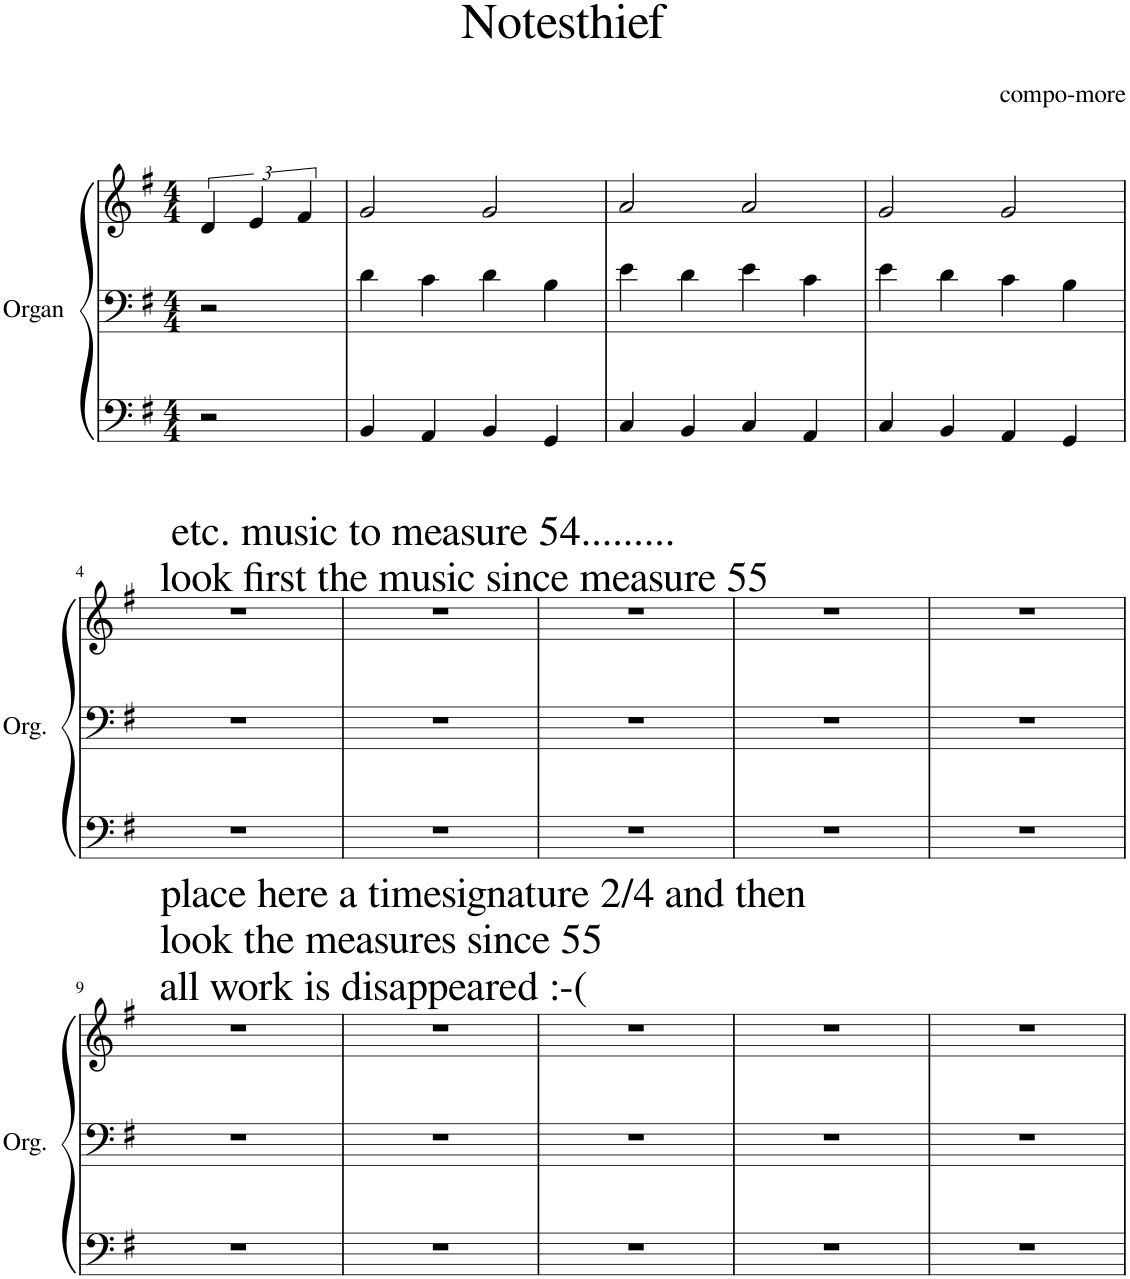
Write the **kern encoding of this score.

**kern	**kern	**kern
*part1	*part1	*part1
*staff3	*staff2	*staff1
*I"Organ	*	*
*I'Org.	*	*
*clefF4	*clefF4	*clefG2
*k[f#]	*k[f#]	*k[f#]
*M4/4	*M4/4	*M4/4
=	=	=
2r	2r	6d/
.	.	6e/
.	.	6f#/
=1	=1	=1
4BB/	4d\	2g/
4AA/	4c\	.
4BB/	4d\	2g/
4GG/	4B\	.
=2	=2	=2
4C/	4e\	2a/
4BB/	4d\	.
4C/	4e\	2a/
4AA/	4c\	.
=3	=3	=3
4C/	4e\	2g/
4BB/	4d\	.
4AA/	4c\	2g/
4GG/	4B\	.
!!LO:LB:g=z
=4	=4	=4
!	!	!LO:TX:a:t=etc. music to measure 54.........
!	!	!LO:TX:a:t=look first the music since measure 55
1r	1r	1r
=5	=5	=5
1r	1r	1r
=6	=6	=6
1r	1r	1r
=7	=7	=7
1r	1r	1r
=8	=8	=8
1r	1r	1r
!!LO:LB:g=z
=9	=9	=9
!	!	!LO:TX:a:t=place here a timesignature 2/4 and then
!	!	!LO:TX:a:t=look the measures since 55
!	!	!LO:TX:a:t=all work is disappeared &colon;-(
1r	1r	1r
=10	=10	=10
1r	1r	1r
=11	=11	=11
1r	1r	1r
=12	=12	=12
1r	1r	1r
=13	=13	=13
1r	1r	1r
=	=	=
*-	*-	*-
